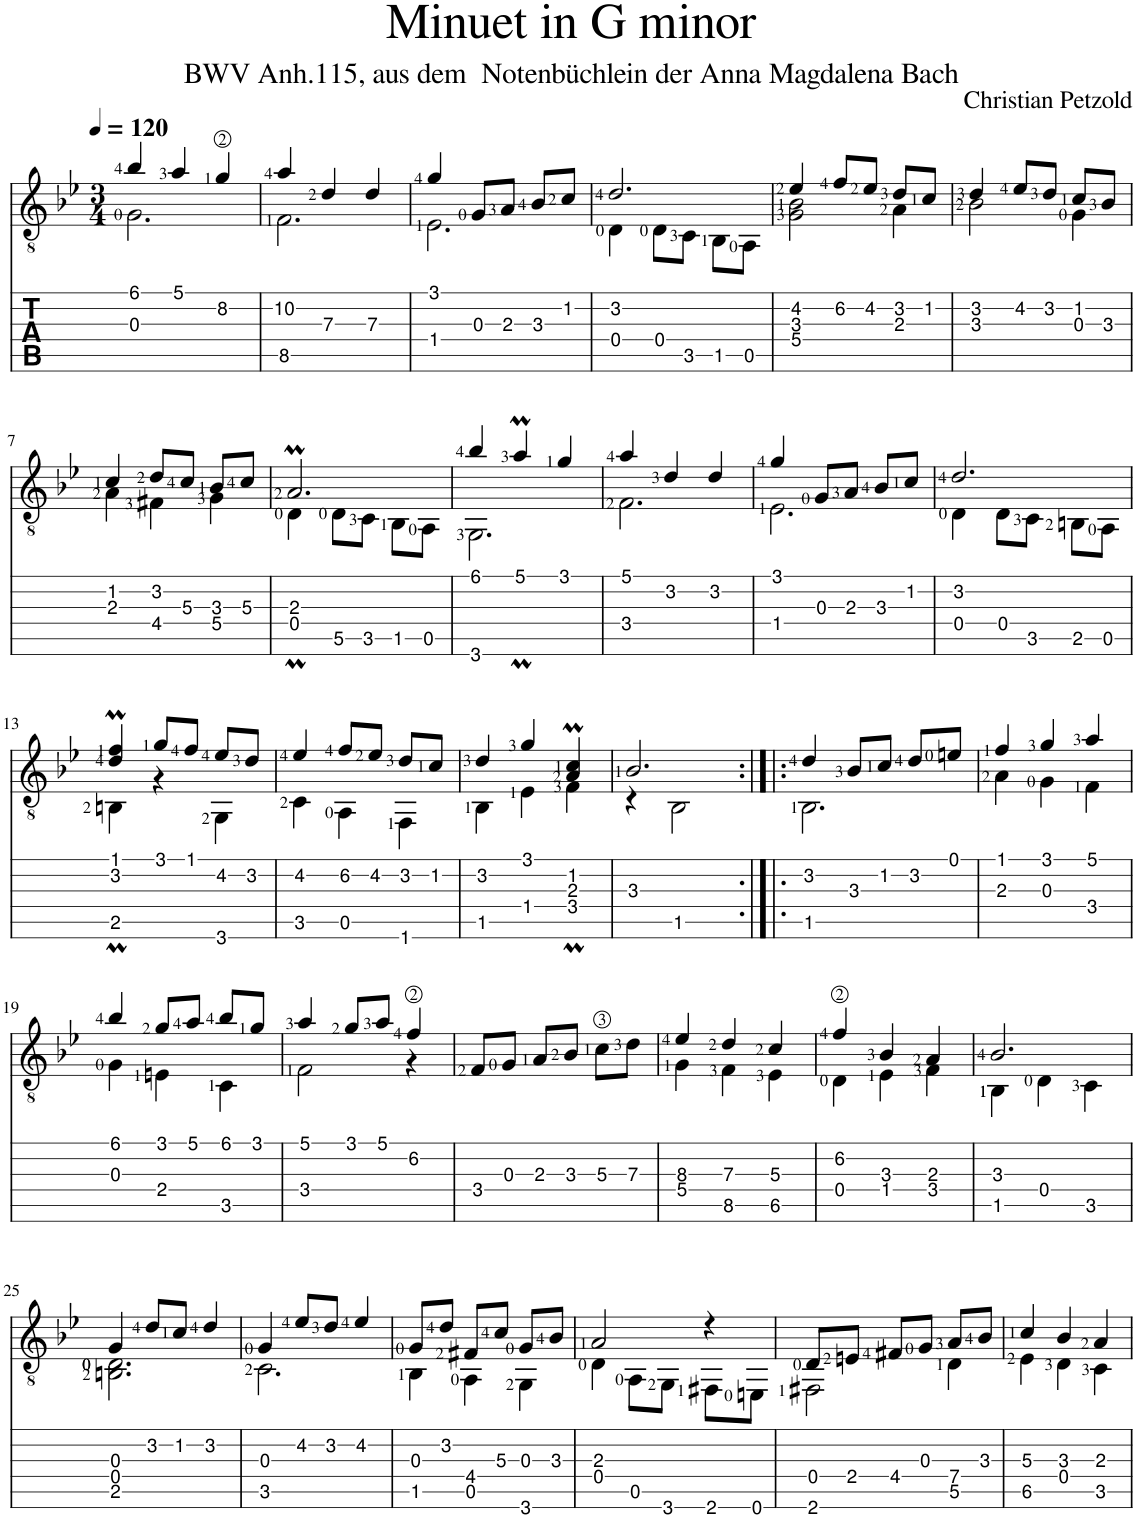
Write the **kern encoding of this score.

**kern	**kern
*part1	*part1
*staff2	*staff1
*I"Guitar	*
*I'Guit.	*
*stria6	*
*	*clefGv2
*k[b-e-]	*k[b-e-]
*M3/4	*M3/4
*MM120	*MM120
=1	=1
*^	*^
4b-	2.G	4b-/	2.G\
4a	.	4a/	.
4g	.	4g/	.
=2	=2	=2	=2
4a	2.F	4a/	2.F\
4d	.	4d/	.
4d	.	4d/	.
=3	=3	=3	=3
4g	2.E-	4g/	2.E-\
8GL	.	8G/L	.
8AJ	.	8A/J	.
8B-L	.	8B-/L	.
8cJ	.	8c/J	.
=4	=4	=4	=4
2.d	4D	2.d/	4D\
.	8DL	.	8D\L
.	8CJ	.	8C\J
.	8BB-L	.	8BB-\L
.	8AAJ	.	8AA\J
=5	=5	=5	=5
4e-	2G 2B-	4e-/	2G\ 2B-\
8fL	.	8f/L	.
8e-J	.	8e-/J	.
8dL	4A	8d/L	4A\
8cJ	.	8c/J	.
=6	=6	=6	=6
4d	2B-	4d/	2B-\
8e-L	.	8e-/L	.
8dJ	.	8d/J	.
8cL	4G	8c/L	4G\
8B-J	.	8B-/J	.
!!LO:LB:g=z	!!
=7	=7	=7	=7
4c	4A	4c/	4A\
8dL	4F#	8d/L	4F#X\
8cJ	.	8c/J	.
8B-L	4G	8B-/L	4G\
8cJ	.	8c/J	.
=8	=8	=8	=8
2.Am	4D	2.Am/	4D\
.	8DL	.	8D\L
.	8CJ	.	8C\J
.	8BB-L	.	8BB-\L
.	8AAJ	.	8AA\J
=9	=9	=9	=9
4b-	2.GG	4b-/	2.GG\
4am	.	4am/	.
4g	.	4g/	.
=10	=10	=10	=10
4a	2.F	4a/	2.F\
4d	.	4d/	.
4d	.	4d/	.
=11	=11	=11	=11
4g	2.E-	4g/	2.E-\
8GL	.	8G/L	.
8AJ	.	8A/J	.
8B-L	.	8B-/L	.
8cJ	.	8c/J	.
=12	=12	=12	=12
2.d	4D	2.d/	4D\
.	8DL	.	8D\L
.	8CJ	.	8C\J
.	8BBL	.	8BBn\L
.	8AAJ	.	8AA\J
!!LO:LB:g=z	!!
=13	=13	=13	=13
4dM 4fM	4BB	4d/M 4f/M	4BBn\
8gL	4r	8g/L	4r
8fJ	.	8f/J	.
8e-L	4GG	8e-/L	4GG\
8dJ	.	8d/J	.
=14	=14	=14	=14
4e-	4C	4e-/	4C\
8fL	4AA	8f/L	4AA\
8e-J	.	8e-/J	.
8dL	4FF	8d/L	4FF\
8cJ	.	8c/J	.
=15	=15	=15	=15
4d	4BB-	4d/	4BB-\
4g	4E-	4g/	4E-\
4AM 4cM	4F	4A/M 4c/M	4F\
=16	=16	=16	=16
2.B-	4r	2.B-/	4r
.	2BB-	.	2BB-\
=17:|!|:	=17:|!|:	=17:|!|:	=17:|!|:
4d	2.BB-	4d/	2.BB-\
8B-L	.	8B-/L	.
8cJ	.	8c/J	.
8dL	.	8d/L	.
8eJ	.	8en/J	.
=18	=18	=18	=18
4f	4A	4f/	4A\
4g	4G	4g/	4G\
4a	4F	4a/	4F\
!!LO:LB:g=z	!!
=19	=19	=19	=19
4b-	4G	4b-/	4G\
8gL	4E	8g/L	4En\
8aJ	.	8a/J	.
8b-L	4C	8b-/L	4C\
8gJ	.	8g/J	.
=20	=20	=20	=20
4a	2F	4a/	2F\
8gL	.	8g/L	.
8aJ	.	8a/J	.
4f	4r	4f/	4r
*v	*v	*	*
*	*v	*v
=21	=21
8FL	8F/L
8GJ	8G/J
8AL	8A/L
8B-J	8B-/J
8cL	8c\L
8dJ	8d\J
=22	=22
*^	*^
4e-	4G	4e-/	4G\
4d	4F	4d/	4F\
4c	4E-	4c/	4E-\
=23	=23	=23	=23
4f	4D	4f/	4D\
4B-	4E-	4B-/	4E-\
4A	4F	4A/	4F\
=24	=24	=24	=24
2.B-	4BB-	2.B-/	4BB-\
.	4D	.	4D\
.	4C	.	4C\
!!LO:LB:g=z	!!
=25	=25	=25	=25
4G	2.BB 2.D	4G/	2.BBn\ 2.D\
8dL	.	8d/L	.
8cJ	.	8c/J	.
4d	.	4d/	.
=26	=26	=26	=26
4G	2.C	4G/	2.C\
8e-L	.	8e-/L	.
8dJ	.	8d/J	.
4e-	.	4e-/	.
=27	=27	=27	=27
8GL	4BB-	8G/L	4BB-\
8dJ	.	8d/J	.
8F#L	4AA	8F#X/L	4AA\
8cJ	.	8c/J	.
8GL	4GG	8G/L	4GG\
8B-J	.	8B-/J	.
=28	=28	=28	=28
2A	4D	2A/	4D\
.	8AAL	.	8AA\L
.	8GGJ	.	8GG\J
4r	8FF#L	4r	8FF#X\L
.	8EEJ	.	8EEn\J
=29	=29	=29	=29
8DL	2FF#	8D/L	2FF#X\
8EJ	.	8En/J	.
8F#L	.	8F#X/L	.
8GJ	.	8G/J	.
8AL	4D	8A/L	4D\
8B-J	.	8B-/J	.
=30	=30	=30	=30
4c	4E-	4c/	4E-\
4B-	4D	4B-/	4D\
4A	4C	4A/	4C\
*v	*v	*	*
*	*v	*v
=	=
*-	*-
